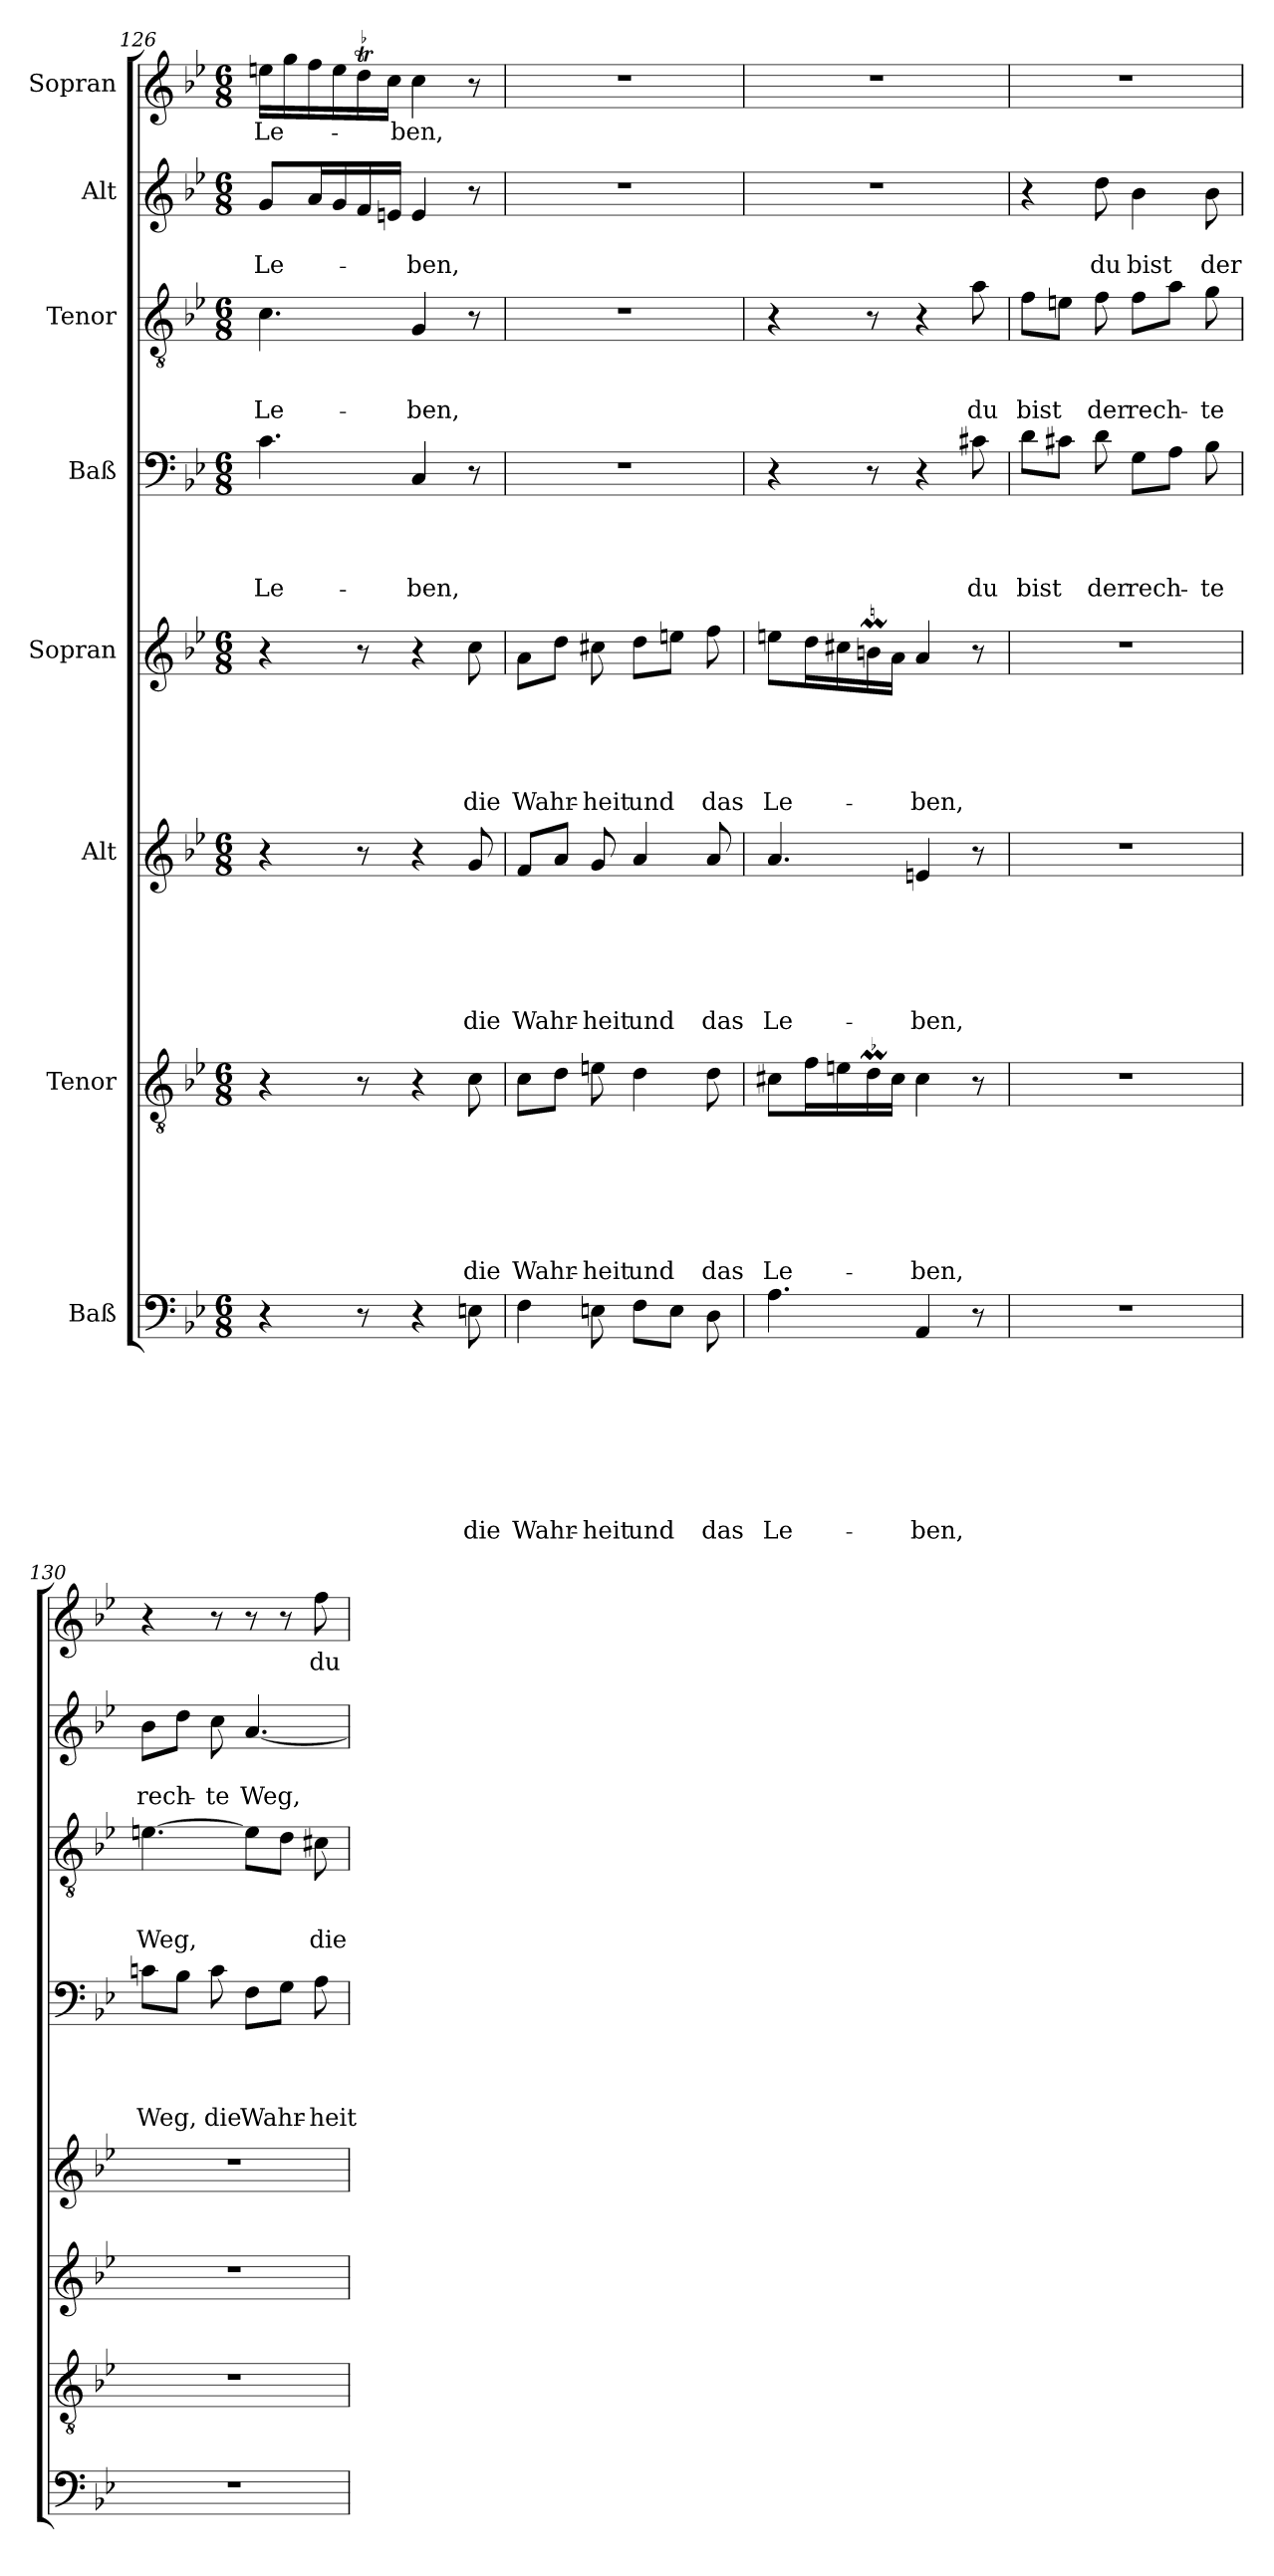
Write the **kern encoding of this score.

**kern	**text	**text	**text	**text	**text	**text	**text	**text	**kern	**text	**text	**text	**text	**text	**text	**text	**kern	**text	**text	**text	**text	**text	**text	**kern	**text	**text	**text	**text	**text	**kern	**text	**text	**text	**text	**kern	**text	**text	**text	**kern	**text	**text	**kern	**text
*part8	*part8	*part8	*part8	*part8	*part8	*part8	*part8	*part8	*part7	*part7	*part7	*part7	*part7	*part7	*part7	*part7	*part6	*part6	*part6	*part6	*part6	*part6	*part6	*part5	*part5	*part5	*part5	*part5	*part5	*part4	*part4	*part4	*part4	*part4	*part3	*part3	*part3	*part3	*part2	*part2	*part2	*part1	*part1
*staff8	*staff8	*staff8	*staff8	*staff8	*staff8	*staff8	*staff8	*staff8	*staff7	*staff7	*staff7	*staff7	*staff7	*staff7	*staff7	*staff7	*staff6	*staff6	*staff6	*staff6	*staff6	*staff6	*staff6	*staff5	*staff5	*staff5	*staff5	*staff5	*staff5	*staff4	*staff4	*staff4	*staff4	*staff4	*staff3	*staff3	*staff3	*staff3	*staff2	*staff2	*staff2	*staff1	*staff1
*I"Baß	*	*	*	*	*	*	*	*	*I"Tenor	*	*	*	*	*	*	*	*I"Alt	*	*	*	*	*	*	*I"Sopran	*	*	*	*	*	*I"Baß	*	*	*	*	*I"Tenor	*	*	*	*I"Alt	*	*	*I"Sopran	*
*clefF4	*	*	*	*	*	*	*	*	*clefGv2	*	*	*	*	*	*	*	*clefG2	*	*	*	*	*	*	*clefG2	*	*	*	*	*	*clefF4	*	*	*	*	*clefGv2	*	*	*	*clefG2	*	*	*clefG2	*
*k[b-e-]	*	*	*	*	*	*	*	*	*k[b-e-]	*	*	*	*	*	*	*	*k[b-e-]	*	*	*	*	*	*	*k[b-e-]	*	*	*	*	*	*k[b-e-]	*	*	*	*	*k[b-e-]	*	*	*	*k[b-e-]	*	*	*k[b-e-]	*
*g:	*	*	*	*	*	*	*	*	*g:	*	*	*	*	*	*	*	*g:	*	*	*	*	*	*	*g:	*	*	*	*	*	*g:	*	*	*	*	*g:	*	*	*	*g:	*	*	*g:	*
*M6/8	*	*	*	*	*	*	*	*	*M6/8	*	*	*	*	*	*	*	*M6/8	*	*	*	*	*	*	*M6/8	*	*	*	*	*	*M6/8	*	*	*	*	*M6/8	*	*	*	*M6/8	*	*	*M6/8	*
=126	=126	=126	=126	=126	=126	=126	=126	=126	=126	=126	=126	=126	=126	=126	=126	=126	=126	=126	=126	=126	=126	=126	=126	=126	=126	=126	=126	=126	=126	=126	=126	=126	=126	=126	=126	=126	=126	=126	=126	=126	=126	=126	=126
!	!	!	!	!	!	!	!	!	!	!	!	!	!	!	!	!	!	!	!	!	!	!	!	!	!	!	!	!	!	!	!	!	!	!LO:LY:b	!	!	!	!LO:LY:b	!	!	!LO:LY:b	!	!LO:LY:b
4r	.	.	.	.	.	.	.	.	4r	.	.	.	.	.	.	.	4r	.	.	.	.	.	.	4r	.	.	.	.	.	4.c\	.	.	.	Le-	4.c\	.	.	Le-	8g/L	.	Le-	16een\LL	Le-
.	.	.	.	.	.	.	.	.	.	.	.	.	.	.	.	.	.	.	.	.	.	.	.	.	.	.	.	.	.	.	.	.	.	.	.	.	.	.	.	.	.	16gg\	.
.	.	.	.	.	.	.	.	.	.	.	.	.	.	.	.	.	.	.	.	.	.	.	.	.	.	.	.	.	.	.	.	.	.	.	.	.	.	.	16a/L	.	.	16ff\	.
.	.	.	.	.	.	.	.	.	.	.	.	.	.	.	.	.	.	.	.	.	.	.	.	.	.	.	.	.	.	.	.	.	.	.	.	.	.	.	16g/	.	.	16ee\	.
8r	.	.	.	.	.	.	.	.	8r	.	.	.	.	.	.	.	8r	.	.	.	.	.	.	8r	.	.	.	.	.	.	.	.	.	.	.	.	.	.	16f/	.	.	16ddt\	.
.	.	.	.	.	.	.	.	.	.	.	.	.	.	.	.	.	.	.	.	.	.	.	.	.	.	.	.	.	.	.	.	.	.	.	.	.	.	.	16en/JJ	.	.	16cc\JJ	.
!	!	!	!	!	!	!	!	!	!	!	!	!	!	!	!	!	!	!	!	!	!	!	!	!	!	!	!	!	!	!	!	!	!	!LO:LY:b	!	!	!	!LO:LY:b	!	!	!LO:LY:b	!	!LO:LY:b
4r	.	.	.	.	.	.	.	.	4r	.	.	.	.	.	.	.	4r	.	.	.	.	.	.	4r	.	.	.	.	.	4C/	.	.	.	-ben,	4G/	.	.	-ben,	4e/	.	-ben,	4cc\	-ben,
!	!	!	!	!	!	!	!	!LO:LY:b	!	!	!	!	!	!	!	!LO:LY:b	!	!	!	!	!	!	!LO:LY:b	!	!	!	!	!	!LO:LY:b	!	!	!	!	!	!	!	!	!	!	!	!	!	!
8En\	.	.	.	.	.	.	.	die	8c\	.	.	.	.	.	.	die	8g/	.	.	.	.	.	die	8cc\	.	.	.	.	die	8r	.	.	.	.	8r	.	.	.	8r	.	.	8r	.
!!LO:LB:g=z
=127	=127	=127	=127	=127	=127	=127	=127	=127	=127	=127	=127	=127	=127	=127	=127	=127	=127	=127	=127	=127	=127	=127	=127	=127	=127	=127	=127	=127	=127	=127	=127	=127	=127	=127	=127	=127	=127	=127	=127	=127	=127	=127	=127
!	!	!	!	!	!	!	!	!LO:LY:b	!	!	!	!	!	!	!	!LO:LY:b	!	!	!	!	!	!	!LO:LY:b	!	!	!	!	!	!LO:LY:b	!LO:N:vis=1	!	!	!	!	!LO:N:vis=1	!	!	!	!LO:N:vis=1	!	!	!LO:N:vis=1	!
4F\	.	.	.	.	.	.	.	Wahr-	8c\L	.	.	.	.	.	.	Wahr-	8f/L	.	.	.	.	.	Wahr-	8a\L	.	.	.	.	Wahr-	2.r	.	.	.	.	2.r	.	.	.	2.r	.	.	2.r	.
.	.	.	.	.	.	.	.	.	8d\J	.	.	.	.	.	.	.	8a/J	.	.	.	.	.	.	8dd\J	.	.	.	.	.	.	.	.	.	.	.	.	.	.	.	.	.	.	.
!	!	!	!	!	!	!	!	!LO:LY:b	!	!	!	!	!	!	!	!LO:LY:b	!	!	!	!	!	!	!LO:LY:b	!	!	!	!	!	!LO:LY:b	!	!	!	!	!	!	!	!	!	!	!	!	!	!
8En\	.	.	.	.	.	.	.	-heit	8en\	.	.	.	.	.	.	-heit	8g/	.	.	.	.	.	-heit	8cc#X\	.	.	.	.	-heit	.	.	.	.	.	.	.	.	.	.	.	.	.	.
!	!	!	!	!	!	!	!	!LO:LY:b	!	!	!	!	!	!	!	!LO:LY:b	!	!	!	!	!	!	!LO:LY:b	!	!	!	!	!	!LO:LY:b	!	!	!	!	!	!	!	!	!	!	!	!	!	!
8F\L	.	.	.	.	.	.	.	und	4d\	.	.	.	.	.	.	und	4a/	.	.	.	.	.	und	8dd\L	.	.	.	.	und	.	.	.	.	.	.	.	.	.	.	.	.	.	.
8E\J	.	.	.	.	.	.	.	.	.	.	.	.	.	.	.	.	.	.	.	.	.	.	.	8een\J	.	.	.	.	.	.	.	.	.	.	.	.	.	.	.	.	.	.	.
!	!	!	!	!	!	!	!	!LO:LY:b	!	!	!	!	!	!	!	!LO:LY:b	!	!	!	!	!	!	!LO:LY:b	!	!	!	!	!	!LO:LY:b	!	!	!	!	!	!	!	!	!	!	!	!	!	!
8D\	.	.	.	.	.	.	.	das	8d\	.	.	.	.	.	.	das	8a/	.	.	.	.	.	das	8ff\	.	.	.	.	das	.	.	.	.	.	.	.	.	.	.	.	.	.	.
=128	=128	=128	=128	=128	=128	=128	=128	=128	=128	=128	=128	=128	=128	=128	=128	=128	=128	=128	=128	=128	=128	=128	=128	=128	=128	=128	=128	=128	=128	=128	=128	=128	=128	=128	=128	=128	=128	=128	=128	=128	=128	=128	=128
!	!	!	!	!	!	!	!	!LO:LY:b	!	!	!	!	!	!	!	!LO:LY:b	!	!	!	!	!	!	!LO:LY:b	!	!	!	!	!	!LO:LY:b	!	!	!	!	!	!	!	!	!	!LO:N:vis=1	!	!	!LO:N:vis=1	!
4.A\	.	.	.	.	.	.	.	Le-	8c#X\L	.	.	.	.	.	.	Le-	4.a/	.	.	.	.	.	Le-	8een\L	.	.	.	.	Le-	4r	.	.	.	.	4r	.	.	.	2.r	.	.	2.r	.
.	.	.	.	.	.	.	.	.	16f\L	.	.	.	.	.	.	.	.	.	.	.	.	.	.	16dd\L	.	.	.	.	.	.	.	.	.	.	.	.	.	.	.	.	.	.	.
.	.	.	.	.	.	.	.	.	16en\	.	.	.	.	.	.	.	.	.	.	.	.	.	.	16cc#X\	.	.	.	.	.	.	.	.	.	.	.	.	.	.	.	.	.	.	.
.	.	.	.	.	.	.	.	.	16dm\	.	.	.	.	.	.	.	.	.	.	.	.	.	.	16bnm\	.	.	.	.	.	8r	.	.	.	.	8r	.	.	.	.	.	.	.	.
.	.	.	.	.	.	.	.	.	16c#\JJ	.	.	.	.	.	.	.	.	.	.	.	.	.	.	16a\JJ	.	.	.	.	.	.	.	.	.	.	.	.	.	.	.	.	.	.	.
!	!	!	!	!	!	!	!	!LO:LY:b	!	!	!	!	!	!	!	!LO:LY:b	!	!	!	!	!	!	!LO:LY:b	!	!	!	!	!	!LO:LY:b	!	!	!	!	!	!	!	!	!	!	!	!	!	!
4AA/	.	.	.	.	.	.	.	-ben,	4c#\	.	.	.	.	.	.	-ben,	4en/	.	.	.	.	.	-ben,	4a/	.	.	.	.	-ben,	4r	.	.	.	.	4r	.	.	.	.	.	.	.	.
!	!	!	!	!	!	!	!	!	!	!	!	!	!	!	!	!	!	!	!	!	!	!	!	!	!	!	!	!	!	!	!	!	!	!LO:LY:b	!	!	!	!LO:LY:b	!	!	!	!	!
8r	.	.	.	.	.	.	.	.	8r	.	.	.	.	.	.	.	8r	.	.	.	.	.	.	8r	.	.	.	.	.	8c#X\	.	.	.	du	8a\	.	.	du	.	.	.	.	.
=129	=129	=129	=129	=129	=129	=129	=129	=129	=129	=129	=129	=129	=129	=129	=129	=129	=129	=129	=129	=129	=129	=129	=129	=129	=129	=129	=129	=129	=129	=129	=129	=129	=129	=129	=129	=129	=129	=129	=129	=129	=129	=129	=129
!LO:N:vis=1	!	!	!	!	!	!	!	!	!LO:N:vis=1	!	!	!	!	!	!	!	!LO:N:vis=1	!	!	!	!	!	!	!LO:N:vis=1	!	!	!	!	!	!	!	!	!	!LO:LY:b	!	!	!	!LO:LY:b	!	!	!	!LO:N:vis=1	!
2.r	.	.	.	.	.	.	.	.	2.r	.	.	.	.	.	.	.	2.r	.	.	.	.	.	.	2.r	.	.	.	.	.	8d\L	.	.	.	bist	8f\L	.	.	bist	4r	.	.	2.r	.
.	.	.	.	.	.	.	.	.	.	.	.	.	.	.	.	.	.	.	.	.	.	.	.	.	.	.	.	.	.	8c#X\J	.	.	.	.	8en\J	.	.	.	.	.	.	.	.
!	!	!	!	!	!	!	!	!	!	!	!	!	!	!	!	!	!	!	!	!	!	!	!	!	!	!	!	!	!	!	!	!	!	!LO:LY:b	!	!	!	!LO:LY:b	!	!	!LO:LY:b	!	!
.	.	.	.	.	.	.	.	.	.	.	.	.	.	.	.	.	.	.	.	.	.	.	.	.	.	.	.	.	.	8d\	.	.	.	der	8f\	.	.	der	8dd\	.	du	.	.
!	!	!	!	!	!	!	!	!	!	!	!	!	!	!	!	!	!	!	!	!	!	!	!	!	!	!	!	!	!	!	!	!	!	!LO:LY:b	!	!	!	!LO:LY:b	!	!	!LO:LY:b	!	!
.	.	.	.	.	.	.	.	.	.	.	.	.	.	.	.	.	.	.	.	.	.	.	.	.	.	.	.	.	.	8G\L	.	.	.	rech-	8f\L	.	.	rech-	4b-\	.	bist	.	.
.	.	.	.	.	.	.	.	.	.	.	.	.	.	.	.	.	.	.	.	.	.	.	.	.	.	.	.	.	.	8A\J	.	.	.	.	8a\J	.	.	.	.	.	.	.	.
!	!	!	!	!	!	!	!	!	!	!	!	!	!	!	!	!	!	!	!	!	!	!	!	!	!	!	!	!	!	!	!	!	!	!LO:LY:b	!	!	!	!LO:LY:b	!	!	!LO:LY:b	!	!
.	.	.	.	.	.	.	.	.	.	.	.	.	.	.	.	.	.	.	.	.	.	.	.	.	.	.	.	.	.	8B-\	.	.	.	-te	8g\	.	.	-te	8b-\	.	der	.	.
=130	=130	=130	=130	=130	=130	=130	=130	=130	=130	=130	=130	=130	=130	=130	=130	=130	=130	=130	=130	=130	=130	=130	=130	=130	=130	=130	=130	=130	=130	=130	=130	=130	=130	=130	=130	=130	=130	=130	=130	=130	=130	=130	=130
!LO:N:vis=1	!	!	!	!	!	!	!	!	!LO:N:vis=1	!	!	!	!	!	!	!	!LO:N:vis=1	!	!	!	!	!	!	!LO:N:vis=1	!	!	!	!	!	!	!	!	!	!LO:LY:b	!	!	!	!LO:LY:b	!	!	!LO:LY:b	!	!
2.r	.	.	.	.	.	.	.	.	2.r	.	.	.	.	.	.	.	2.r	.	.	.	.	.	.	2.r	.	.	.	.	.	8cn\L	.	.	.	Weg,	[4.en\	.	.	Weg,	8b-\L	.	rech-	4r	.
.	.	.	.	.	.	.	.	.	.	.	.	.	.	.	.	.	.	.	.	.	.	.	.	.	.	.	.	.	.	8B-\J	.	.	.	.	.	.	.	.	8dd\J	.	.	.	.
!	!	!	!	!	!	!	!	!	!	!	!	!	!	!	!	!	!	!	!	!	!	!	!	!	!	!	!	!	!	!	!	!	!	!LO:LY:b	!	!	!	!	!	!	!LO:LY:b	!	!
.	.	.	.	.	.	.	.	.	.	.	.	.	.	.	.	.	.	.	.	.	.	.	.	.	.	.	.	.	.	8c\	.	.	.	die	.	.	.	.	8cc\	.	-te	8r	.
!	!	!	!	!	!	!	!	!	!	!	!	!	!	!	!	!	!	!	!	!	!	!	!	!	!	!	!	!	!	!	!	!	!	!LO:LY:b	!	!	!	!	!	!	!LO:LY:b	!	!
.	.	.	.	.	.	.	.	.	.	.	.	.	.	.	.	.	.	.	.	.	.	.	.	.	.	.	.	.	.	8F\L	.	.	.	Wahr-	8e\L]	.	.	.	[4.a/	.	Weg,	8r	.
.	.	.	.	.	.	.	.	.	.	.	.	.	.	.	.	.	.	.	.	.	.	.	.	.	.	.	.	.	.	8G\J	.	.	.	.	8d\J	.	.	.	.	.	.	8r	.
!	!	!	!	!	!	!	!	!	!	!	!	!	!	!	!	!	!	!	!	!	!	!	!	!	!	!	!	!	!	!	!	!	!	!LO:LY:b	!	!	!	!LO:LY:b	!	!	!	!	!LO:LY:b
.	.	.	.	.	.	.	.	.	.	.	.	.	.	.	.	.	.	.	.	.	.	.	.	.	.	.	.	.	.	8A\	.	.	.	-heit	8c#X\	.	.	die	.	.	.	8ff\	du
=	=	=	=	=	=	=	=	=	=	=	=	=	=	=	=	=	=	=	=	=	=	=	=	=	=	=	=	=	=	=	=	=	=	=	=	=	=	=	=	=	=	=	=
*-	*-	*-	*-	*-	*-	*-	*-	*-	*-	*-	*-	*-	*-	*-	*-	*-	*-	*-	*-	*-	*-	*-	*-	*-	*-	*-	*-	*-	*-	*-	*-	*-	*-	*-	*-	*-	*-	*-	*-	*-	*-	*-	*-
